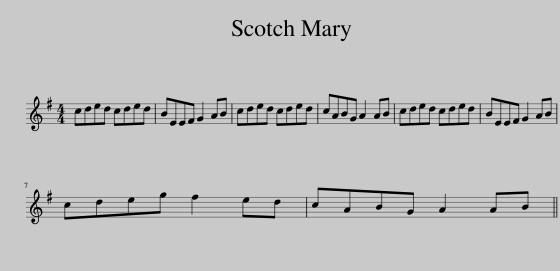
X:1
L:1/8
M:4/4
I:linebreak $
K:G
V:1 treble
V:1
 cded cded | BEEF G2 AB | cded cded | cABG A2 AB | cded cded | %5
 BEEF G2 AB |$ cdeg f2 ed | cABG A2 AB || %8
